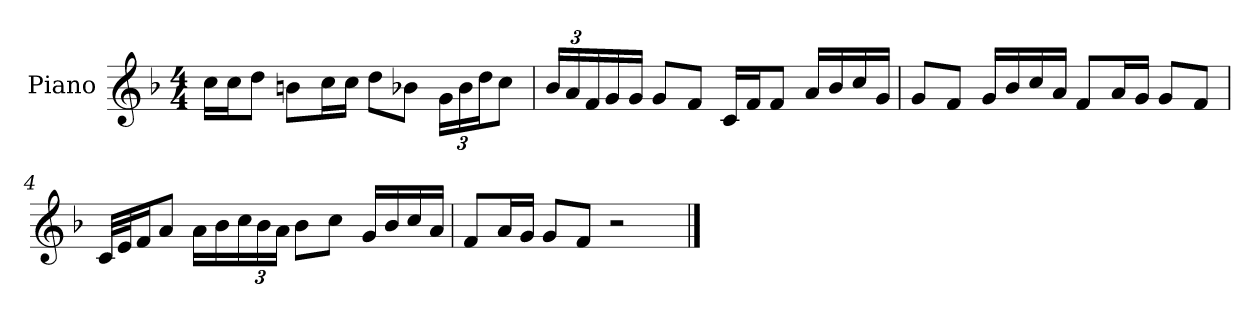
**kern
*part1
*staff1
*I"Piano
*I'P-no
*clefG2
*k[b-]
*M4/4
*MM90
=1
16cc\LL
16cc\J
8dd\J
8bn\L
16cc\L
16cc\JJ
8dd\L
8b-X\J
*Xbrackettup
24g\LL
24b-\
24dd\J
8cc\J
=2
24b-/LL
24a/
24f/
16g/
16g/JJ
8g/L
8f/J
16c/LL
16f/J
8f/J
16a/LL
16b-/
16cc/
16g/JJ
=3
8g/L
8f/J
16g/LL
16b-/
16cc/
16a/JJ
8f/L
16a/L
16g/JJ
8g/L
8f/J
!!LO:LB:g=z
=4
32c/LLL
32e/J
16f/J
8a/J
16a\LL
16b-\
24cc\
24b-\
24a\JJ
8b-\L
8cc\J
16g/LL
16b-/
16cc/
16a/JJ
=5
8f/L
16a/L
16g/JJ
8g/L
8f/J
2r
==
*-
